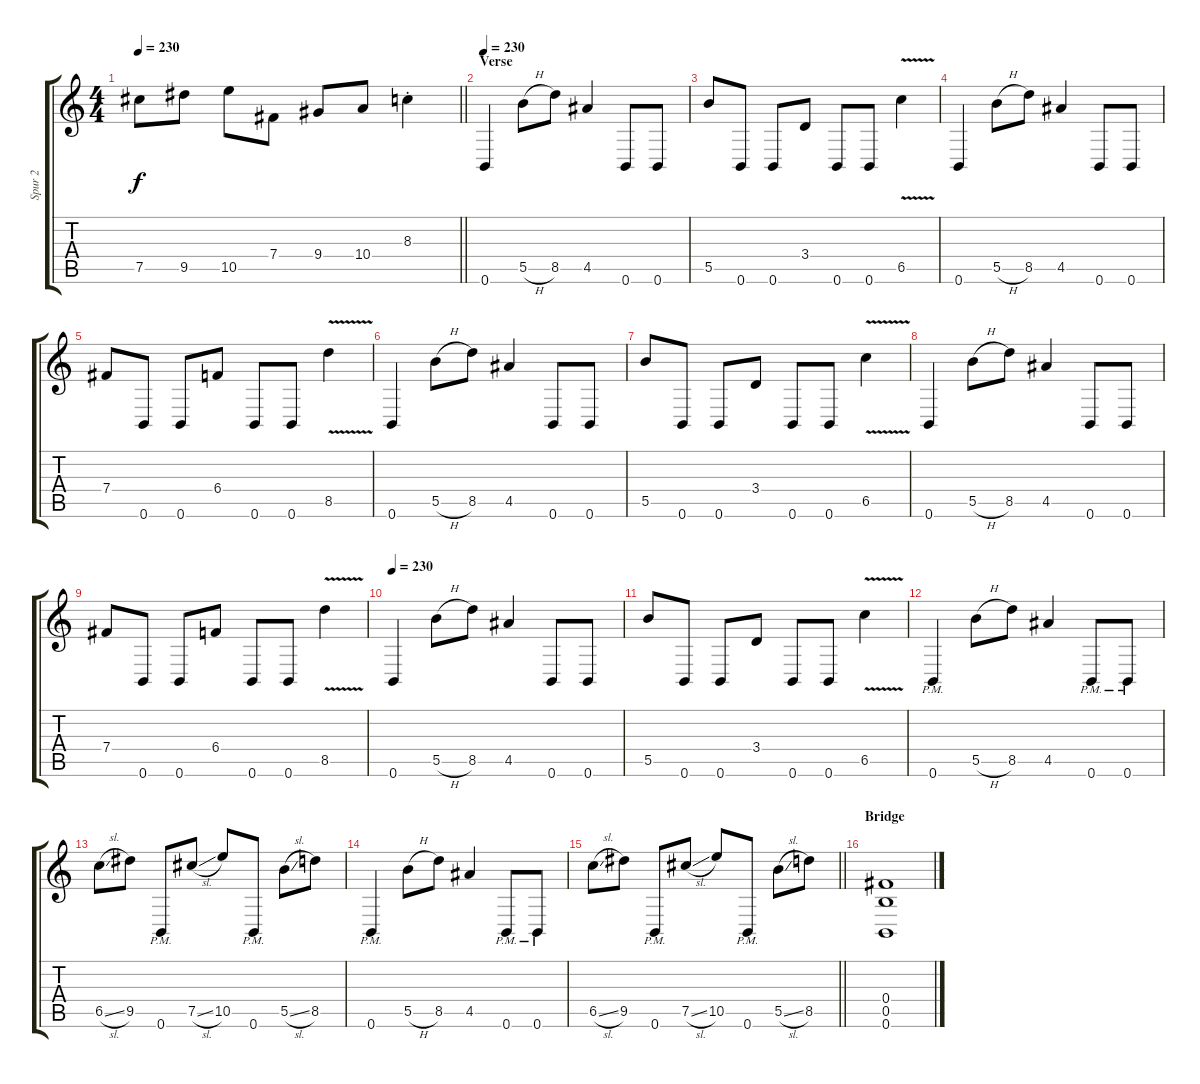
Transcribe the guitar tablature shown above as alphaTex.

\track ("Spur 2" "Spur 2") {instrument distortionguitar}
\staff {score tabs}
\tuning (Db4 Ab3 E3 B2 Gb3 B1) {hide}
\ts (4 4)
\tempo 230
\clef g2
\barLineRight lightlight
\ks c
7.5.8{dy f} 9.5.8 10.5.8 7.4.8 9.4.8 10.4.8 8.3{st}.4 |
\section ("" "Verse")
\tempo 230
0.6.4 5.5{h}.8 8.5.8 4.5.4 0.6.8 0.6.8 |
5.5.8 0.6.8 0.6.8 3.4.8 0.6.8 0.6.8 6.5{v}.4 |
0.6.4 5.5{h}.8 8.5.8 4.5.4 0.6.8 0.6.8 |
7.4.8 0.6.8 0.6.8 6.4.8 0.6.8 0.6.8 8.5{v}.4 |
0.6.4 5.5{h}.8 8.5.8 4.5.4 0.6.8 0.6.8 |
5.5.8 0.6.8 0.6.8 3.4.8 0.6.8 0.6.8 6.5{v}.4 |
0.6.4 5.5{h}.8 8.5.8 4.5.4 0.6.8 0.6.8 |
7.4.8 0.6.8 0.6.8 6.4.8 0.6.8 0.6.8 8.5{v}.4 |
\tempo 230
0.6.4 5.5{h}.8 8.5.8 4.5.4 0.6.8 0.6.8 |
5.5.8 0.6.8 0.6.8 3.4.8 0.6.8 0.6.8 6.5{v}.4 |
0.6{pm}.4 5.5{h}.8 8.5.8 4.5.4 0.6{pm}.8 0.6{pm}.8 |
6.5{sl}.8 9.5.8 0.6{pm}.8 7.5{sl}.8 10.5.8 0.6{pm}.8 5.5{sl}.8 8.5.8 |
0.6{pm}.4 5.5{h}.8 8.5.8 4.5.4 0.6{pm}.8 0.6{pm}.8 |
\barLineRight lightlight
6.5{sl}.8 9.5.8 0.6{pm}.8 7.5{sl}.8 10.5.8 0.6{pm}.8 5.5{sl}.8 8.5.8 |
\section ("" "Bridge")
(0.4 0.5 0.6).1
